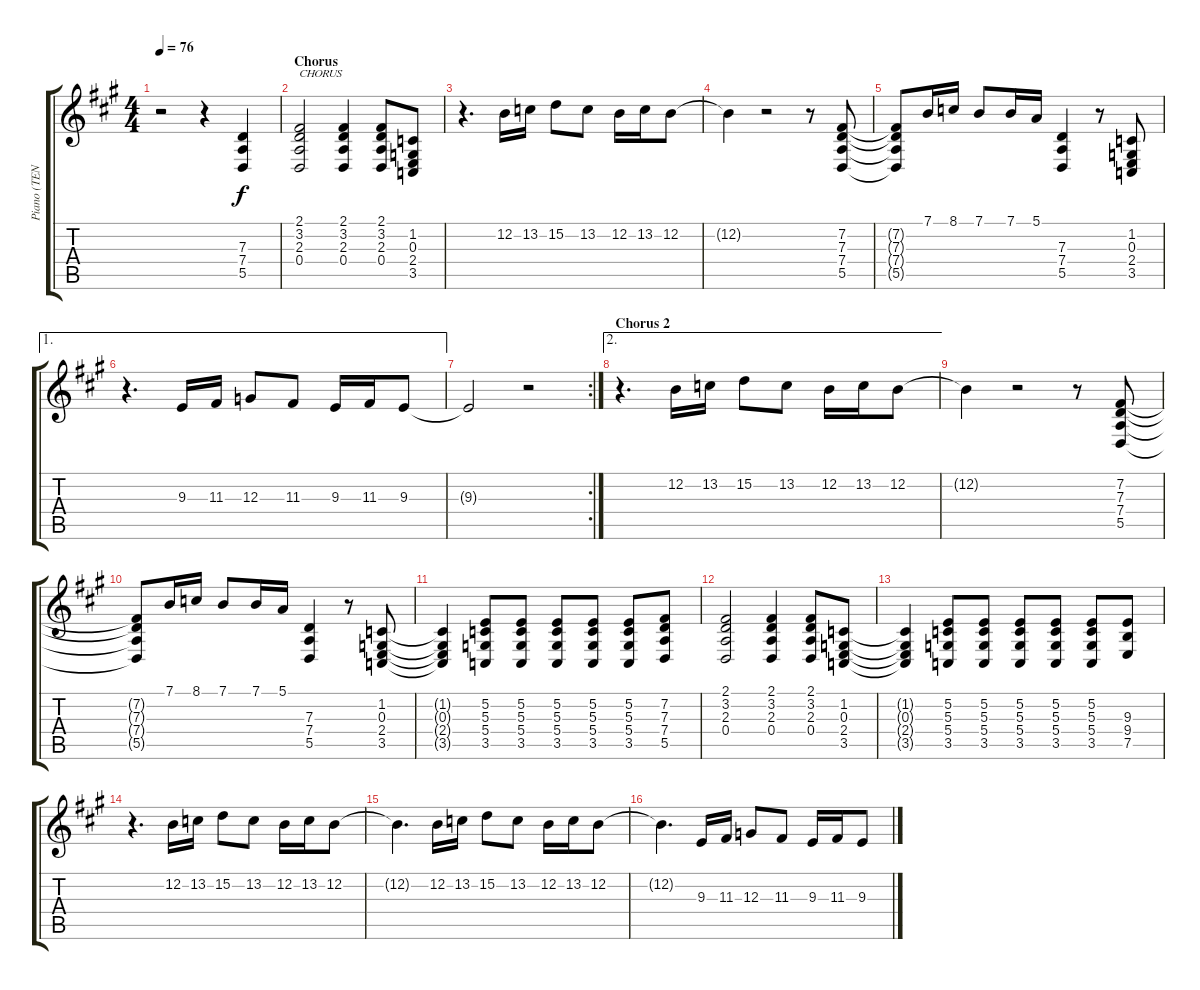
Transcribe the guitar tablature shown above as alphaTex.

\track ("Piano (TEN version)" "Piano (TEN") {instrument acousticgrandpiano}
\staff {score tabs}
\tuning (E4 B3 G3 D3 A2 E2) {hide}
\ts (4 4)
\tempo 76
\clef g2
\ks a
r.2{dy f} r.4 (7.3 7.4 5.5).4 |
\section ("" "Chorus")
(2.1 3.2 2.3 0.4).2{txt "CHORUS"} (2.1 3.2 2.3 0.4).4 (2.1 3.2 2.3 0.4).8 (1.2 0.3 2.4 3.5).8 |
r.4{d} 12.2.16 13.2.16 15.2.8 13.2.8 12.2.16 13.2.16 12.2.8 |
12.2{t}.4 r.2 r.8 (7.2 7.3 7.4 5.5).8 |
(7.2{t} 7.3{t} 7.4{t} 5.5{t}).8 7.1.16 8.1.16 7.1.8 7.1.16 5.1.16 (7.3 7.4 5.5).4 r.8 (1.2 0.3 2.4 3.5).8 |
\ae 1
r.4{d} 9.3.16 11.3.16 12.3.8 11.3.8 9.3.16 11.3.16 9.3.8 |
\rc 2
9.3{t}.2 r.2 |
\ae 2
\section ("" "Chorus 2")
r.4{d} 12.2.16 13.2.16 15.2.8 13.2.8 12.2.16 13.2.16 12.2.8 |
12.2{t}.4 r.2 r.8 (7.2 7.3 7.4 5.5).8 |
(7.2{t} 7.3{t} 7.4{t} 5.5{t}).8 7.1.16 8.1.16 7.1.8 7.1.16 5.1.16 (7.3 7.4 5.5).4 r.8 (1.2 0.3 2.4 3.5).8 |
(1.2{t} 0.3{t} 2.4{t} 3.5{t}).4 (5.2 5.3 5.4 3.5).8 (5.2 5.3 5.4 3.5).8 (5.2 5.3 5.4 3.5).8 (5.2 5.3 5.4 3.5).8 (5.2 5.3 5.4 3.5).8 (7.2 7.3 7.4 5.5).8 |
(2.1 3.2 2.3 0.4).2 (2.1 3.2 2.3 0.4).4 (2.1 3.2 2.3 0.4).8 (1.2 0.3 2.4 3.5).8 |
(1.2{t} 0.3{t} 2.4{t} 3.5{t}).4 (5.2 5.3 5.4 3.5).8 (5.2 5.3 5.4 3.5).8 (5.2 5.3 5.4 3.5).8 (5.2 5.3 5.4 3.5).8 (5.2 5.3 5.4 3.5).8 (9.3 9.4 7.5).8 |
r.4{d} 12.2.16 13.2.16 15.2.8 13.2.8 12.2.16 13.2.16 12.2.8 |
12.2{t}.4{d} 12.2.16 13.2.16 15.2.8 13.2.8 12.2.16 13.2.16 12.2.8 |
12.2{t}.4{d} 9.3.16 11.3.16 12.3.8 11.3.8 9.3.16 11.3.16 9.3.8
